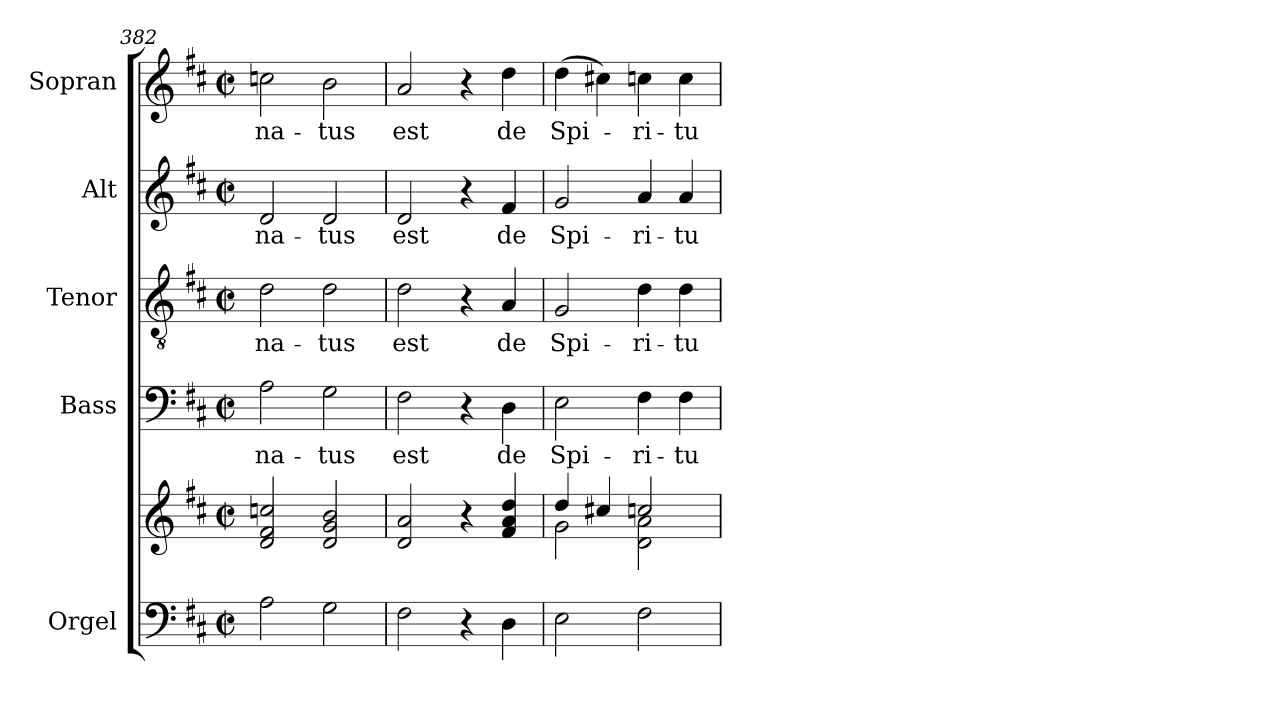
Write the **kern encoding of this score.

**kern	**kern	**kern	**text	**kern	**text	**kern	**text	**kern	**text
*part5	*part5	*part4	*part4	*part3	*part3	*part2	*part2	*part1	*part1
*staff6	*staff5	*staff4	*staff4	*staff3	*staff3	*staff2	*staff2	*staff1	*staff1
*I"Orgel	*	*I"Bass	*	*I"Tenor	*	*I"Alt	*	*I"Sopran	*
*I'Org.	*	*I'B.	*	*I'T.	*	*I'A.	*	*I'S.	*
!!LO:PB:g=z
*clefF4	*clefG2	*clefF4	*	*clefGv2	*	*clefG2	*	*clefG2	*
*k[f#c#]	*k[f#c#]	*k[f#c#]	*	*k[f#c#]	*	*k[f#c#]	*	*k[f#c#]	*
*D:	*D:	*D:	*	*D:	*	*D:	*	*D:	*
*M2/2	*M2/2	*M2/2	*	*M2/2	*	*M2/2	*	*M2/2	*
*met(c|)	*met(c|)	*met(c|)	*	*met(c|)	*	*met(c|)	*	*met(c|)	*
=382	=382	=382	=382	=382	=382	=382	=382	=382	=382
!	!	!	!LO:LY:b	!	!LO:LY:b	!	!LO:LY:b	!	!LO:LY:b
2A\	2d/ 2f#/ 2ccn/	2A\	-na-	2d\	-na-	2d/	-na-	2ccn\	-na-
!	!	!	!LO:LY:b	!	!LO:LY:b	!	!LO:LY:b	!	!LO:LY:b
2G\	2d/ 2g/ 2b/	2G\	-tus	2d\	-tus	2d/	-tus	2b\	-tus
=383	=383	=383	=383	=383	=383	=383	=383	=383	=383
!	!	!	!LO:LY:b	!	!LO:LY:b	!	!LO:LY:b	!	!LO:LY:b
2F#\	2d/ 2a/	2F#\	est	2d\	est	2d/	est	2a/	est
4r	4r	4r	.	4r	.	4r	.	4r	.
!	!	!	!LO:LY:b	!	!LO:LY:b	!	!LO:LY:b	!	!LO:LY:b
4D\	4f#/ 4a/ 4dd/	4D\	de	4A/	de	4f#/	de	4dd\	de
=384	=384	=384	=384	=384	=384	=384	=384	=384	=384
*	*^	*	*	*	*	*	*	*	*
!	!	!	!	!LO:LY:b	!	!LO:LY:b	!	!LO:LY:b	!	!LO:LY:b
2E\	4dd/	2g\	2E\	Spi-	2G/	Spi-	2g/	Spi-	(>4dd\	Spi-
.	4cc#X/	.	.	.	.	.	.	.	4cc#X\)	.
!	!	!	!	!LO:LY:b	!	!LO:LY:b	!	!LO:LY:b	!	!LO:LY:b
2F#\	2ccn/	2d\ 2a\	4F#\	-ri-	4d\	-ri-	4a/	-ri-	4ccn\	-ri-
!	!	!	!	!LO:LY:b	!	!LO:LY:b	!	!LO:LY:b	!	!LO:LY:b
.	.	.	4F#\	-tu	4d\	-tu	4a/	-tu	4cc\	-tu
*	*v	*v	*	*	*	*	*	*	*	*
=	=	=	=	=	=	=	=	=	=
*-	*-	*-	*-	*-	*-	*-	*-	*-	*-
